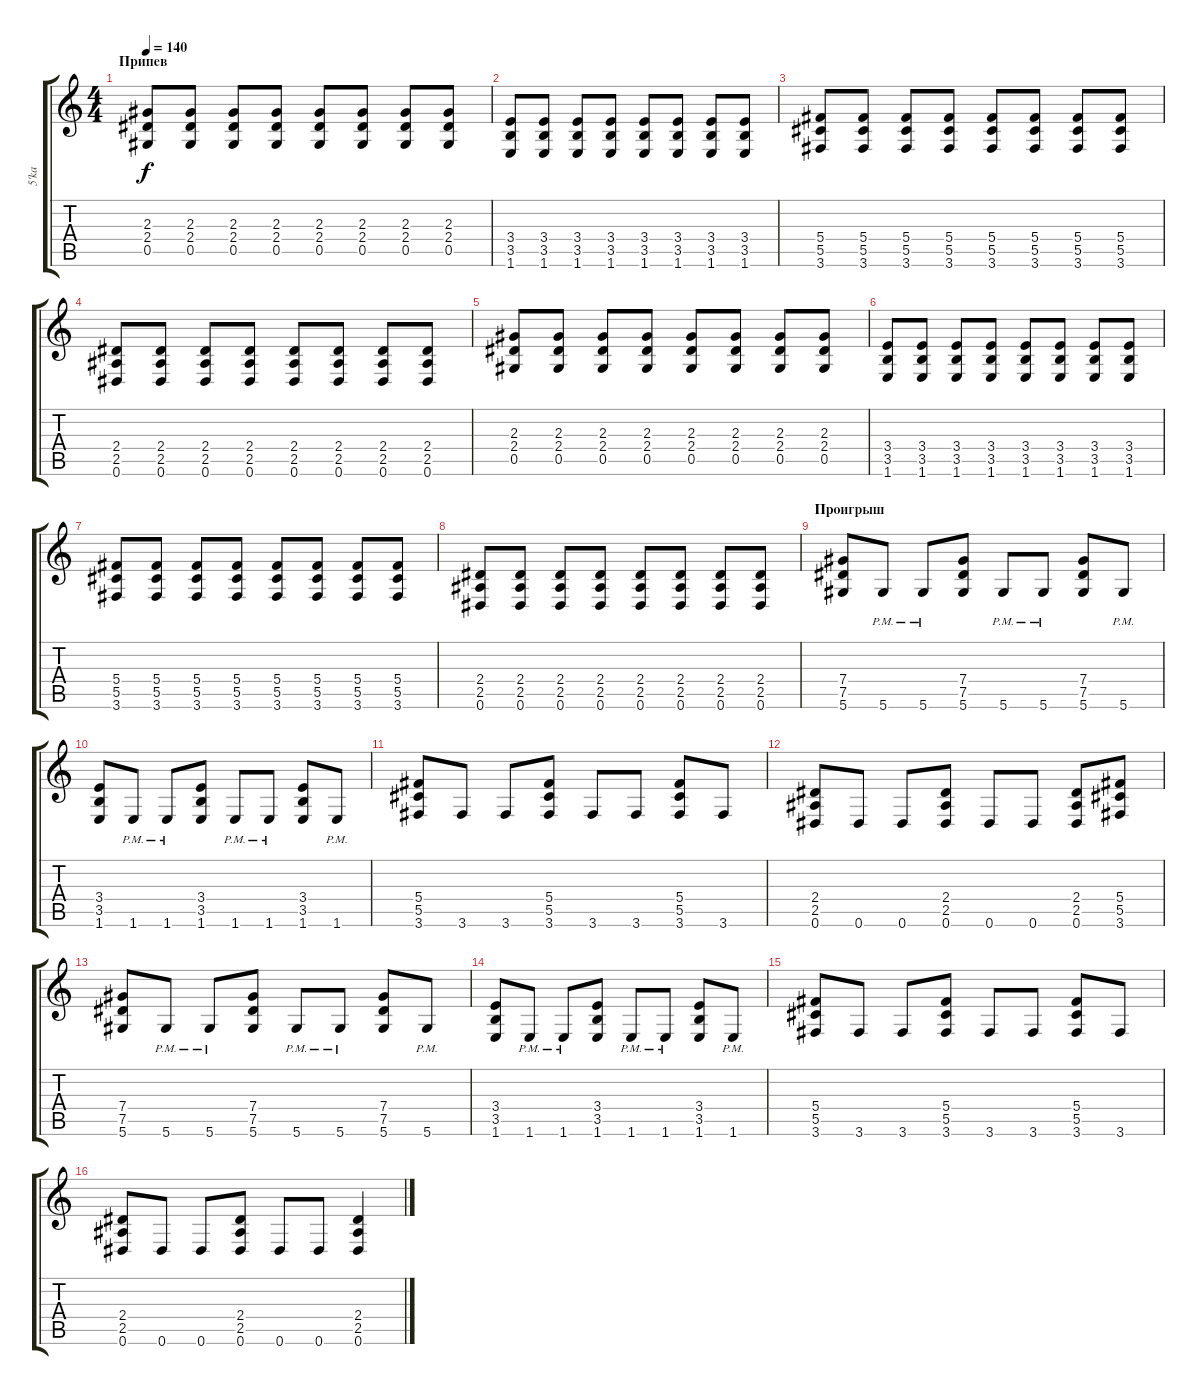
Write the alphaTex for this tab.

\track ("5'ka" "5'ka") {instrument distortionguitar}
\staff {score tabs}
\tuning (Eb4 Bb3 Gb3 Db3 Ab2 Eb2) {hide}
\ts (4 4)
\section ("" "Припев")
\tempo 140
\clef g2
\ks c
(2.3 2.4 0.5).8{dy f} (2.3 2.4 0.5).8 (2.3 2.4 0.5).8 (2.3 2.4 0.5).8 (2.3 2.4 0.5).8 (2.3 2.4 0.5).8 (2.3 2.4 0.5).8 (2.3 2.4 0.5).8 |
(3.4 3.5 1.6).8 (3.4 3.5 1.6).8 (3.4 3.5 1.6).8 (3.4 3.5 1.6).8 (3.4 3.5 1.6).8 (3.4 3.5 1.6).8 (3.4 3.5 1.6).8 (3.4 3.5 1.6).8 |
(5.4 5.5 3.6).8 (5.4 5.5 3.6).8 (5.4 5.5 3.6).8 (5.4 5.5 3.6).8 (5.4 5.5 3.6).8 (5.4 5.5 3.6).8 (5.4 5.5 3.6).8 (5.4 5.5 3.6).8 |
(2.4 2.5 0.6).8 (2.4 2.5 0.6).8 (2.4 2.5 0.6).8 (2.4 2.5 0.6).8 (2.4 2.5 0.6).8 (2.4 2.5 0.6).8 (2.4 2.5 0.6).8 (2.4 2.5 0.6).8 |
(2.3 2.4 0.5).8 (2.3 2.4 0.5).8 (2.3 2.4 0.5).8 (2.3 2.4 0.5).8 (2.3 2.4 0.5).8 (2.3 2.4 0.5).8 (2.3 2.4 0.5).8 (2.3 2.4 0.5).8 |
(3.4 3.5 1.6).8 (3.4 3.5 1.6).8 (3.4 3.5 1.6).8 (3.4 3.5 1.6).8 (3.4 3.5 1.6).8 (3.4 3.5 1.6).8 (3.4 3.5 1.6).8 (3.4 3.5 1.6).8 |
(5.4 5.5 3.6).8 (5.4 5.5 3.6).8 (5.4 5.5 3.6).8 (5.4 5.5 3.6).8 (5.4 5.5 3.6).8 (5.4 5.5 3.6).8 (5.4 5.5 3.6).8 (5.4 5.5 3.6).8 |
(2.4 2.5 0.6).8 (2.4 2.5 0.6).8 (2.4 2.5 0.6).8 (2.4 2.5 0.6).8 (2.4 2.5 0.6).8 (2.4 2.5 0.6).8 (2.4 2.5 0.6).8 (2.4 2.5 0.6).8 |
\section ("" "Проигрыш")
(7.4 7.5 5.6).8 5.6{pm}.8 5.6{pm}.8 (7.4 7.5 5.6).8 5.6{pm}.8 5.6{pm}.8 (7.4 7.5 5.6).8 5.6{pm}.8 |
(3.4 3.5 1.6).8 1.6{pm}.8 1.6{pm}.8 (3.4 3.5 1.6).8 1.6{pm}.8 1.6{pm}.8 (3.4 3.5 1.6).8 1.6{pm}.8 |
(5.4 5.5 3.6).8 3.6.8 3.6.8 (5.4 5.5 3.6).8 3.6.8 3.6.8 (5.4 5.5 3.6).8 3.6.8 |
(2.4 2.5 0.6).8 0.6.8 0.6.8 (2.4 2.5 0.6).8 0.6.8 0.6.8 (2.4 2.5 0.6).8 (5.4 5.5 3.6).8 |
(7.4 7.5 5.6).8 5.6{pm}.8 5.6{pm}.8 (7.4 7.5 5.6).8 5.6{pm}.8 5.6{pm}.8 (7.4 7.5 5.6).8 5.6{pm}.8 |
(3.4 3.5 1.6).8 1.6{pm}.8 1.6{pm}.8 (3.4 3.5 1.6).8 1.6{pm}.8 1.6{pm}.8 (3.4 3.5 1.6).8 1.6{pm}.8 |
(5.4 5.5 3.6).8 3.6.8 3.6.8 (5.4 5.5 3.6).8 3.6.8 3.6.8 (5.4 5.5 3.6).8 3.6.8 |
(2.4 2.5 0.6).8 0.6.8 0.6.8 (2.4 2.5 0.6).8 0.6.8 0.6.8 (2.4 2.5 0.6).4
